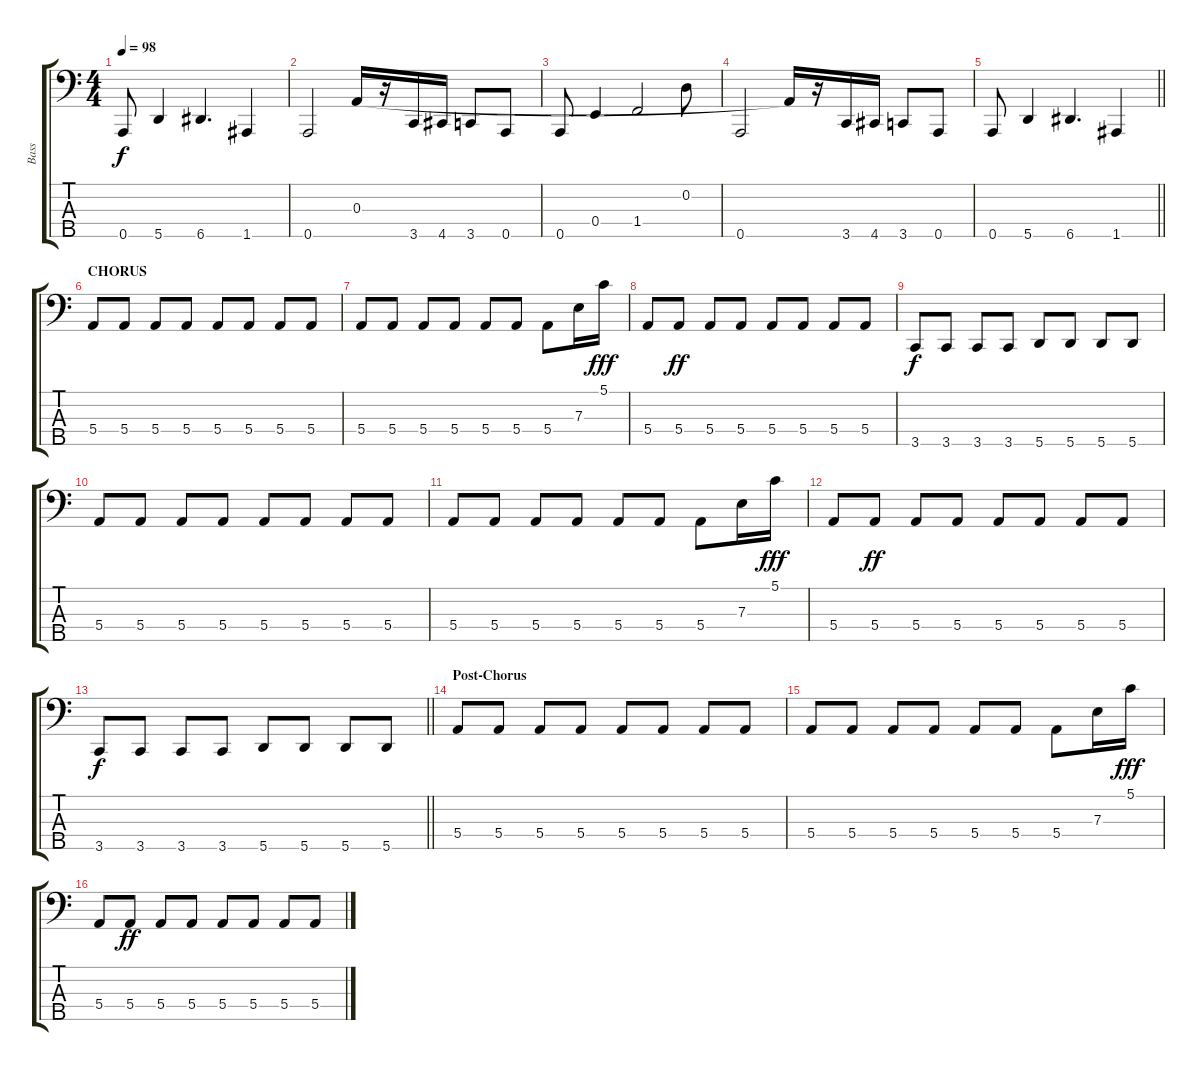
\track ("Bass" "Bass") {instrument electricbasspick}
\staff {score tabs}
\tuning (G2 D2 A1 E1 A0) {hide}
\ts (4 4)
\tempo 98
\clef f4
\ks c
0.5.8{dy f} 5.5.4 6.5.4{d} 1.5.4 |
0.5.2 0.3{t}.16 r.16 3.5.16 4.5.16 3.5.8 0.5.8 |
0.5.8 0.4.4 1.4.2 0.2.8 |
0.5.2 0.3{t}.16 r.16 3.5.16 4.5.16 3.5.8 0.5.8 |
\barLineRight lightlight
0.5.8 5.5.4 6.5.4{d} 1.5.4 |
\section ("" "CHORUS")
5.4.8 5.4.8 5.4.8 5.4.8 5.4.8 5.4.8 5.4.8 5.4.8 |
5.4.8 5.4.8 5.4.8 5.4.8 5.4.8 5.4.8 5.4.8 7.3.16 5.1.16{dy fff} |
5.4.8 5.4.8{dy ff} 5.4.8 5.4.8 5.4.8 5.4.8 5.4.8 5.4.8 |
3.5.8{dy f} 3.5.8 3.5.8 3.5.8 5.5.8 5.5.8 5.5.8 5.5.8 |
5.4.8 5.4.8 5.4.8 5.4.8 5.4.8 5.4.8 5.4.8 5.4.8 |
5.4.8 5.4.8 5.4.8 5.4.8 5.4.8 5.4.8 5.4.8 7.3.16 5.1.16{dy fff} |
5.4.8 5.4.8{dy ff} 5.4.8 5.4.8 5.4.8 5.4.8 5.4.8 5.4.8 |
\barLineRight lightlight
3.5.8{dy f} 3.5.8 3.5.8 3.5.8 5.5.8 5.5.8 5.5.8 5.5.8 |
\section ("" "Post-Chorus")
5.4.8 5.4.8 5.4.8 5.4.8 5.4.8 5.4.8 5.4.8 5.4.8 |
5.4.8 5.4.8 5.4.8 5.4.8 5.4.8 5.4.8 5.4.8 7.3.16 5.1.16{dy fff} |
5.4.8 5.4.8{dy ff} 5.4.8 5.4.8 5.4.8 5.4.8 5.4.8 5.4.8
